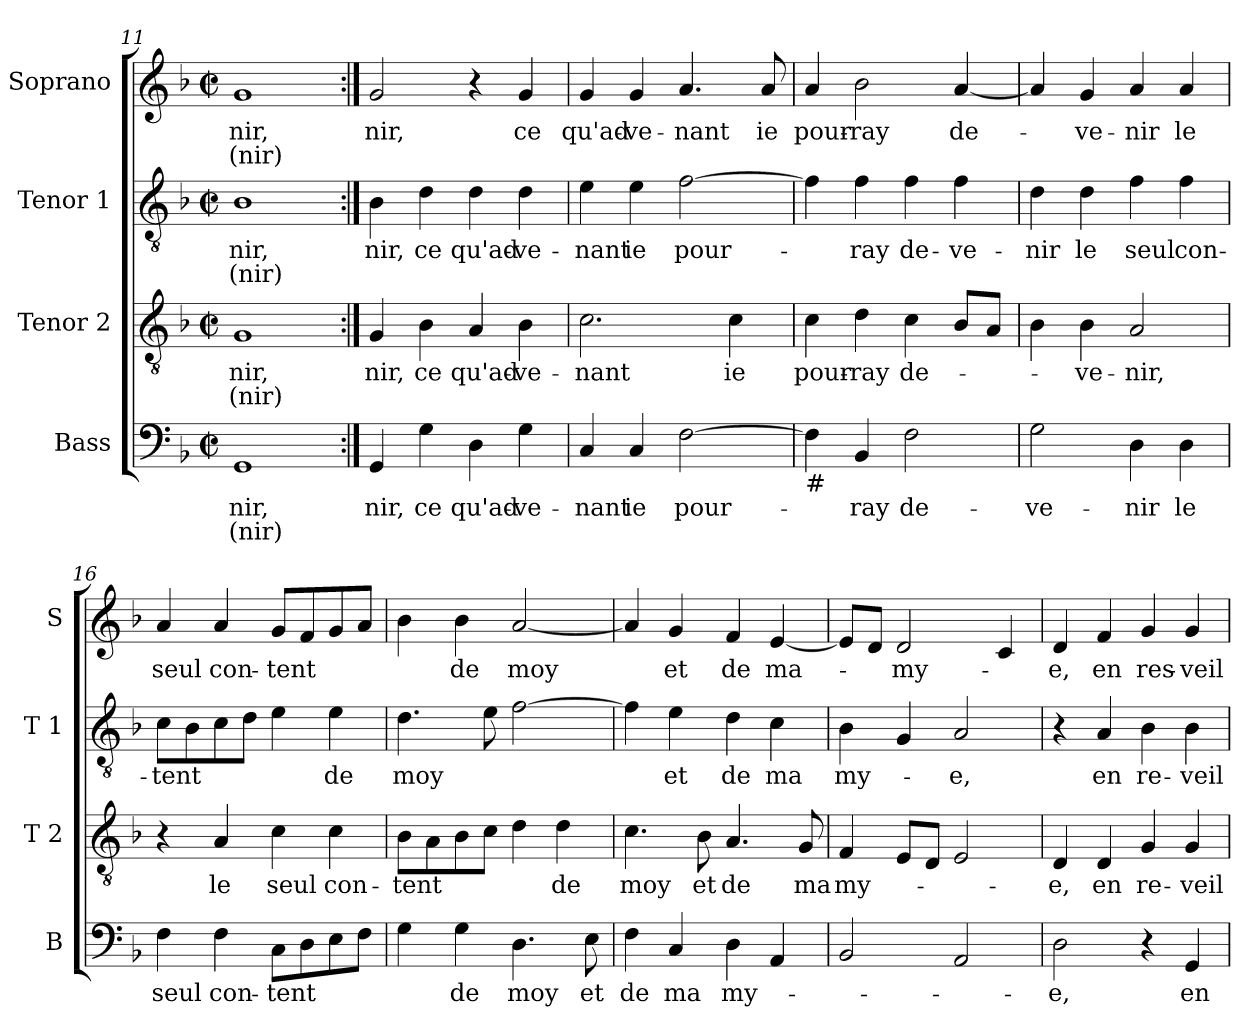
**kern	**text	**text	**kern	**text	**text	**kern	**text	**text	**kern	**text	**text
*part4	*part4	*part4	*part3	*part3	*part3	*part2	*part2	*part2	*part1	*part1	*part1
*staff4	*staff4	*staff4	*staff3	*staff3	*staff3	*staff2	*staff2	*staff2	*staff1	*staff1	*staff1
*I"Bass	*	*	*I"Tenor 2	*	*	*I"Tenor 1	*	*	*I"Soprano	*	*
*I'B	*	*	*I'T 2	*	*	*I'T 1	*	*	*I'S	*	*
*clefF4	*	*	*clefGv2	*	*	*clefGv2	*	*	*clefG2	*	*
*k[b-]	*	*	*k[b-]	*	*	*k[b-]	*	*	*k[b-]	*	*
*F:	*	*	*F:	*	*	*F:	*	*	*F:	*	*
*M2/2	*	*	*M2/2	*	*	*M2/2	*	*	*M2/2	*	*
*met(c|)	*	*	*met(c|)	*	*	*met(c|)	*	*	*met(c|)	*	*
=11	=11	=11	=11	=11	=11	=11	=11	=11	=11	=11	=11
!	!LO:LY:b	!LO:LY:b	!	!LO:LY:b	!LO:LY:b	!	!LO:LY:b	!LO:LY:b	!	!LO:LY:b	!LO:LY:b
1GG	-nir,	-(nir)	1G	-nir,	-(nir)	1B-	-nir,	-(nir)	1g	-nir,	-(nir)
!!LO:PB:g=z
=12:|!	=12:|!	=12:|!	=12:|!	=12:|!	=12:|!	=12:|!	=12:|!	=12:|!	=12:|!	=12:|!	=12:|!
!	!LO:LY:b	!	!	!LO:LY:b	!	!	!LO:LY:b	!	!	!LO:LY:b	!
4GG/	nir,	.	4G/	nir,	.	4B-\	nir,	.	2g/	nir,	.
!	!LO:LY:b	!	!	!LO:LY:b	!	!	!LO:LY:b	!	!	!	!
4G\	ce	.	4B-\	ce	.	4d\	ce	.	.	.	.
!	!LO:LY:b	!	!	!LO:LY:b	!	!	!LO:LY:b	!	!	!	!
4D\	qu'ad-	.	4A/	qu'ad-	.	4d\	qu'ad-	.	4r	.	.
!	!LO:LY:b	!	!	!LO:LY:b	!	!	!LO:LY:b	!	!	!LO:LY:b	!
4G\	-ve-	.	4B-\	-ve-	.	4d\	-ve-	.	4g/	ce	.
=13	=13	=13	=13	=13	=13	=13	=13	=13	=13	=13	=13
!	!LO:LY:b	!	!	!LO:LY:b	!	!	!LO:LY:b	!	!	!LO:LY:b	!
4C/	-nant	.	2.c\	-nant	.	4e\	-nant	.	4g/	qu'ad-	.
!	!LO:LY:b	!	!	!	!	!	!LO:LY:b	!	!	!LO:LY:b	!
4C/	ie	.	.	.	.	4e\	ie	.	4g/	-ve-	.
!	!LO:LY:b	!	!	!	!	!	!LO:LY:b	!	!	!LO:LY:b	!
[2F\	pour-	.	.	.	.	[2f\	pour-	.	4.a/	-nant	.
!	!	!	!	!LO:LY:b	!	!	!	!	!	!	!
.	.	.	4c\	ie	.	.	.	.	.	.	.
!	!	!	!	!	!	!	!	!	!	!LO:LY:b	!
.	.	.	.	.	.	.	.	.	8a/	ie	.
=14	=14	=14	=14	=14	=14	=14	=14	=14	=14	=14	=14
!LO:TX:b:t=#	!	!	!	!	!	!	!	!	!	!	!
!	!	!	!	!LO:LY:b	!	!	!	!	!	!LO:LY:b	!
4F\]	.	.	4c\	pour-	.	4f\]	.	.	4a/	pour-	.
!	!LO:LY:b	!	!	!LO:LY:b	!	!	!LO:LY:b	!	!	!LO:LY:b	!
4BB-/	-ray	.	4d\	-ray	.	4f\	-ray	.	2b-\	-ray	.
!	!LO:LY:b	!	!	!LO:LY:b	!	!	!LO:LY:b	!	!	!	!
2F\	de-	.	4c\	de-	.	4f\	de-	.	.	.	.
!	!	!	!	!	!	!	!LO:LY:b	!	!	!LO:LY:b	!
.	.	.	8B-/L	.	.	4f\	-ve-	.	[4a/	de-	.
.	.	.	8A/J	.	.	.	.	.	.	.	.
=15	=15	=15	=15	=15	=15	=15	=15	=15	=15	=15	=15
!	!LO:LY:b	!	!	!	!	!	!LO:LY:b	!	!	!	!
2G\	-ve-	.	4B-\	.	.	4d\	-nir	.	4a/]	.	.
!	!	!	!	!LO:LY:b	!	!	!LO:LY:b	!	!	!LO:LY:b	!
.	.	.	4B-\	-ve-	.	4d\	le	.	4g/	-ve-	.
!	!LO:LY:b	!	!	!LO:LY:b	!	!	!LO:LY:b	!	!	!LO:LY:b	!
4D\	-nir	.	2A/	-nir,	.	4f\	seul	.	4a/	-nir	.
!	!LO:LY:b	!	!	!	!	!	!LO:LY:b	!	!	!LO:LY:b	!
4D\	le	.	.	.	.	4f\	con-	.	4a/	le	.
=16	=16	=16	=16	=16	=16	=16	=16	=16	=16	=16	=16
!	!LO:LY:b	!	!	!	!	!	!LO:LY:b	!	!	!LO:LY:b	!
4F\	seul	.	4r	.	.	8c\L	-tent	.	4a/	seul	.
.	.	.	.	.	.	8B-\	.	.	.	.	.
!	!LO:LY:b	!	!	!LO:LY:b	!	!	!	!	!	!LO:LY:b	!
4F\	con-	.	4A/	le	.	8c\	.	.	4a/	con-	.
.	.	.	.	.	.	8d\J	.	.	.	.	.
!	!LO:LY:b	!	!	!LO:LY:b	!	!	!	!	!	!LO:LY:b	!
8C\L	-tent	.	4c\	seul	.	4e\	.	.	8g/L	-tent	.
8D\	.	.	.	.	.	.	.	.	8f/	.	.
!	!	!	!	!LO:LY:b	!	!	!LO:LY:b	!	!	!	!
8E\	.	.	4c\	con-	.	4e\	de	.	8g/	.	.
8F\J	.	.	.	.	.	.	.	.	8a/J	.	.
=17	=17	=17	=17	=17	=17	=17	=17	=17	=17	=17	=17
!	!	!	!	!LO:LY:b	!	!	!LO:LY:b	!	!	!	!
4G\	.	.	8B-\L	-tent	.	4.d\	moy	.	4b-\	.	.
.	.	.	8A\	.	.	.	.	.	.	.	.
!	!LO:LY:b	!	!	!	!	!	!	!	!	!LO:LY:b	!
4G\	de	.	8B-\	.	.	.	.	.	4b-\	de	.
.	.	.	8c\J	.	.	8e\	.	.	.	.	.
!	!LO:LY:b	!	!	!	!	!	!	!	!	!LO:LY:b	!
4.D\	moy	.	4d\	.	.	[2f\	.	.	[2a/	moy	.
!	!	!	!	!LO:LY:b	!	!	!	!	!	!	!
.	.	.	4d\	de	.	.	.	.	.	.	.
!	!LO:LY:b	!	!	!	!	!	!	!	!	!	!
8E\	et	.	.	.	.	.	.	.	.	.	.
!!LO:LB:g=z
=18	=18	=18	=18	=18	=18	=18	=18	=18	=18	=18	=18
!	!LO:LY:b	!	!	!LO:LY:b	!	!	!	!	!	!	!
4F\	de	.	4.c\	moy	.	4f\]	.	.	4a/]	.	.
!	!LO:LY:b	!	!	!	!	!	!LO:LY:b	!	!	!LO:LY:b	!
4C/	ma	.	.	.	.	4e\	et	.	4g/	et	.
!	!	!	!	!LO:LY:b	!	!	!	!	!	!	!
.	.	.	8B-\	et	.	.	.	.	.	.	.
!	!LO:LY:b	!	!	!LO:LY:b	!	!	!LO:LY:b	!	!	!LO:LY:b	!
4D\	my-	.	4.A/	de	.	4d\	de	.	4f/	de	.
!	!	!	!	!	!	!	!LO:LY:b	!	!	!LO:LY:b	!
4AA/	.	.	.	.	.	4c\	ma	.	[4e/	ma-	.
!	!	!	!	!LO:LY:b	!	!	!	!	!	!	!
.	.	.	8G/	ma	.	.	.	.	.	.	.
=19	=19	=19	=19	=19	=19	=19	=19	=19	=19	=19	=19
!	!	!	!	!LO:LY:b	!	!	!LO:LY:b	!	!	!	!
2BB-/	.	.	4F/	my-	.	4B-\	my-	.	8e/L]	.	.
.	.	.	.	.	.	.	.	.	8d/J	.	.
!	!	!	!	!	!	!	!	!	!	!LO:LY:b	!
.	.	.	8E/L	.	.	4G/	.	.	2d/	-my-	.
.	.	.	8D/J	.	.	.	.	.	.	.	.
!	!	!	!	!	!	!	!LO:LY:b	!	!	!	!
2AA/	.	.	2E/	.	.	2A/	-e,	.	.	.	.
.	.	.	.	.	.	.	.	.	4c/	.	.
=20	=20	=20	=20	=20	=20	=20	=20	=20	=20	=20	=20
!	!LO:LY:b	!	!	!LO:LY:b	!	!	!	!	!	!LO:LY:b	!
2D\	-e,	.	4D/	-e,	.	4r	.	.	4d/	-e,	.
!	!	!	!	!LO:LY:b	!	!	!LO:LY:b	!	!	!LO:LY:b	!
.	.	.	4D/	en	.	4A/	en	.	4f/	en	.
!	!	!	!	!LO:LY:b	!	!	!LO:LY:b	!	!	!LO:LY:b	!
4r	.	.	4G/	re-	.	4B-\	re-	.	4g/	res-	.
!	!LO:LY:b	!	!	!LO:LY:b	!	!	!LO:LY:b	!	!	!LO:LY:b	!
4GG/	en	.	4G/	-veil-	.	4B-\	-veil-	.	4g/	-veil-	.
=	=	=	=	=	=	=	=	=	=	=	=
*-	*-	*-	*-	*-	*-	*-	*-	*-	*-	*-	*-
